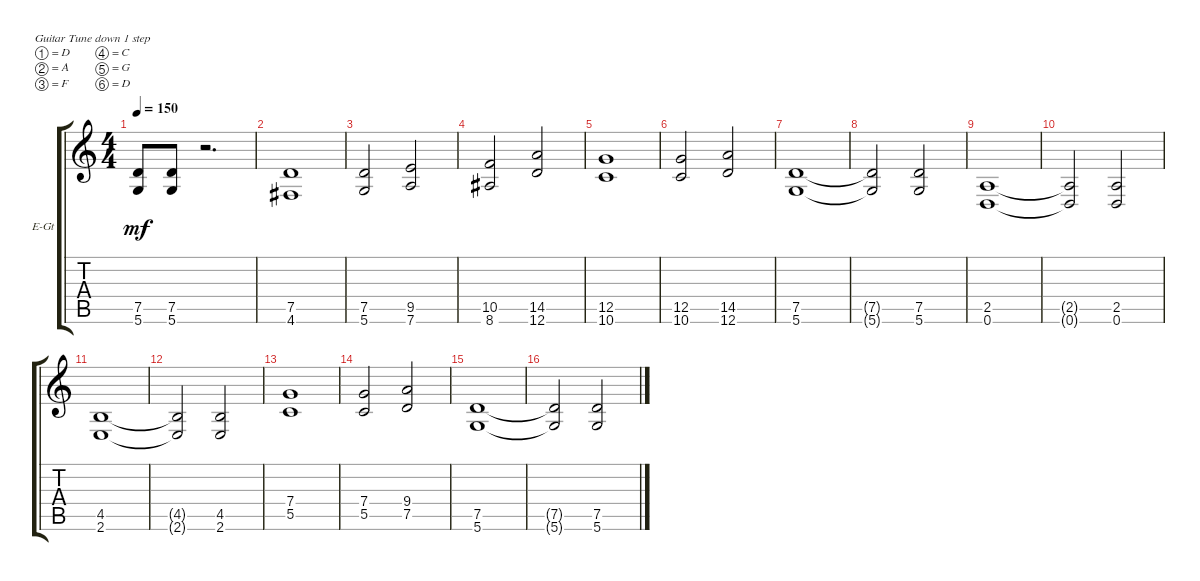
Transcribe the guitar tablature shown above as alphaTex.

\bracketExtendMode groupsimilarinstruments
\firstSystemTrackNameOrientation horizontal
\otherSystemsTrackNameOrientation horizontal
\track ("Electric Guitar 1" "E-Gt") {instrument distortionguitar}
\staff {score tabs}
\tuning (D4 A3 F3 C3 G2 D2)
\ts (4 4)
\tempo 150
\clef g2
\ks c
(5.6 7.5).8{dy mf} (5.6 7.5).8 r.2{d} |
(4.6 7.5).1 |
(5.6 7.5).2 (7.6 9.5).2 |
(8.6 10.5).2 (12.6 14.5).2 |
(10.6 12.5).1 |
(10.6 12.5).2 (12.6 14.5).2 |
(5.6 7.5).1 |
(5.6{t} 7.5{t}).2 (5.6 7.5).2 |
(0.6 2.5).1 |
(0.6{t} 2.5{t}).2 (0.6 2.5).2 |
(2.6 4.5).1 |
(2.6{t} 4.5{t}).2 (2.6 4.5).2 |
(5.5 7.4).1 |
(5.5 7.4).2 (7.5 9.4).2 |
(5.6 7.5).1 |
(5.6{t} 7.5{t}).2 (5.6 7.5).2
